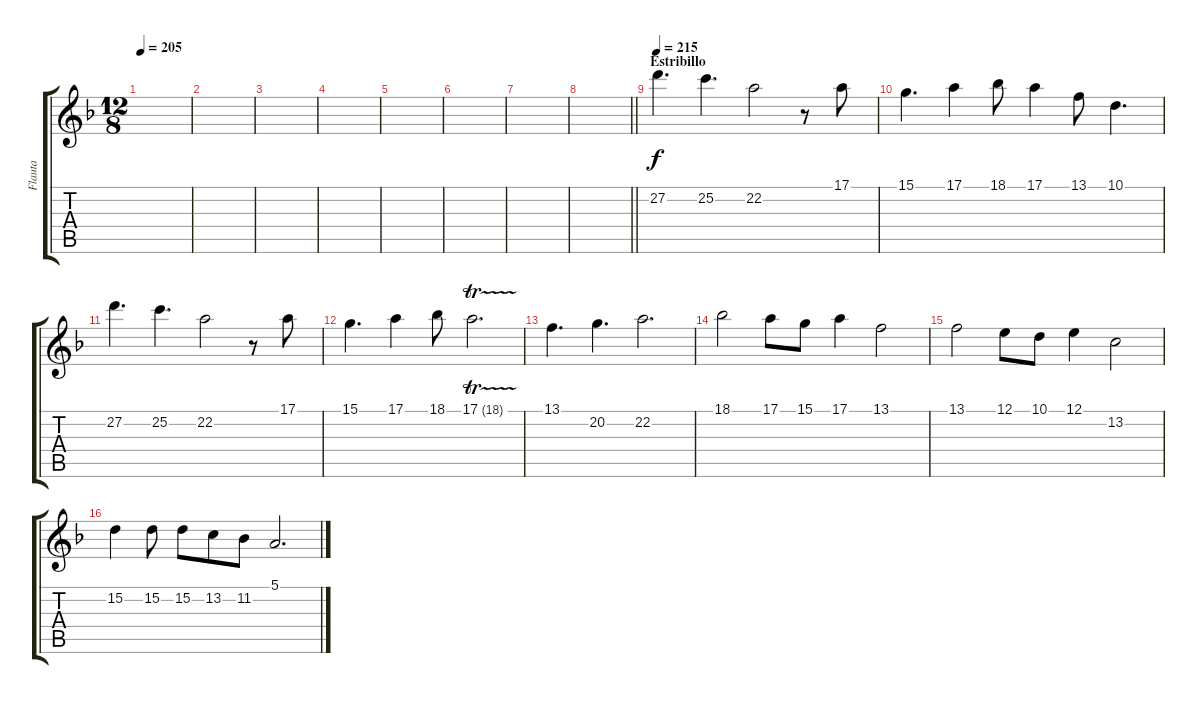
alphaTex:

\track ("Flauta" "Flauta") {instrument flute}
\staff {score tabs}
\tuning (E4 B3 G3 D3 A2 E2) {hide}
\ts (12 8)
\tempo 205
\clef g2
\ks dminor
|
|
|
|
|
|
|
\barLineRight lightlight
|
\section ("" "Estribillo")
\tempo 215
27.2.4{d} 25.2.4{d} 22.2.2 r.8 17.1.8 |
15.1.4{d} 17.1.4 18.1.8 17.1.4 13.1.8 10.1.4{d} |
27.2.4{d} 25.2.4{d} 22.2.2 r.8 17.1.8 |
15.1.4{d} 17.1.4 18.1.8 17.1{tr (18 16)}.2{d} |
13.1.4{d} 20.2.4{d} 22.2.2{d} |
18.1.2 17.1.8 15.1.8 17.1.4 13.1.2 |
13.1.2 12.1.8 10.1.8 12.1.4 13.2.2 |
15.2.4 15.2.8 15.2.8 13.2.8 11.2.8 5.1.2{d}
